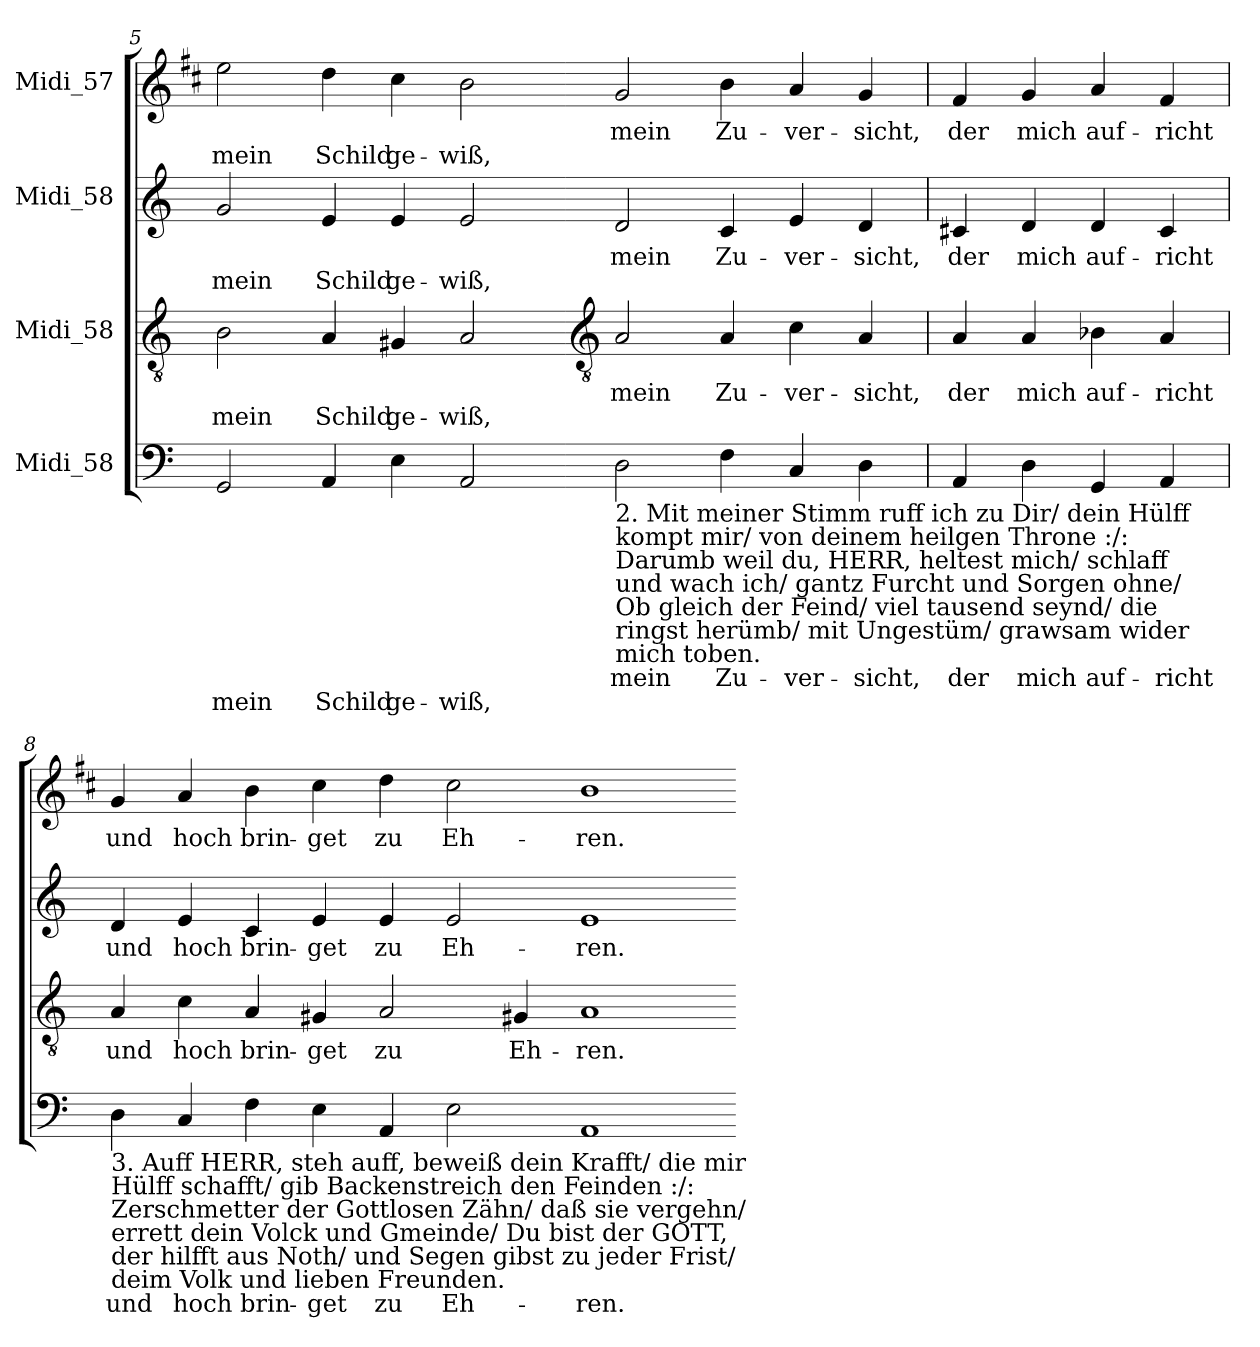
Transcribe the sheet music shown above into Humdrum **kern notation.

**kern	**text	**text	**kern	**text	**text	**kern	**text	**text	**kern	**text	**text
*part4	*part4	*part4	*part3	*part3	*part3	*part2	*part2	*part2	*part1	*part1	*part1
*staff4	*staff4	*staff4	*staff3	*staff3	*staff3	*staff2	*staff2	*staff2	*staff1	*staff1	*staff1
*I"Midi_58	*	*	*I"Midi_58	*	*	*I"Midi_58	*	*	*I"Midi_57	*	*
*clefF4	*	*	*clefGv2	*	*	*clefG2	*	*	*clefG2	*	*
*	*	*	*	*	*	*	*	*	*ITrd1c2	*	*
*k[]	*	*	*k[]	*	*	*k[]	*	*	*k[]	*	*
*C:	*	*	*C:	*	*	*C:	*	*	*C:	*	*
=5	=5	=5	=5	=5	=5	=5	=5	=5	=5	=5	=5
!	!	!LO:LY:b	!	!	!LO:LY:b	!	!	!LO:LY:b	!	!	!LO:LY:b
2GG	.	mein	2B	.	mein	2g	.	mein	2dd	.	mein
!	!	!LO:LY:b	!	!	!LO:LY:b	!	!	!LO:LY:b	!	!	!LO:LY:b
4AA	.	Schild	4A	.	Schild	4e	.	Schild	4cc	.	Schild
!	!	!LO:LY:b	!	!	!LO:LY:b	!	!	!LO:LY:b	!	!	!LO:LY:b
4E	.	ge-	4G#X	.	ge-	4e	.	ge-	4b	.	ge-
!	!	!LO:LY:b	!	!	!LO:LY:b	!	!	!LO:LY:b	!	!	!LO:LY:b
2AA	.	-wiß,	2A	.	-wiß,	2e	.	-wiß,	2a	.	-wiß,
!!LO:LB:g=z
=6-	=6-	=6-	=6-	=6-	=6-	=6-	=6-	=6-	=6-	=6-	=6-
*	*	*	*clefGv2	*	*	*	*	*	*	*	*
!LO:TX:b:t=2. Mit meiner Stimm ruff ich zu Dir/ dein Hülff\nkompt mir/ von deinem heilgen Throne &colon;/&colon;\nDarumb weil du, HERR, heltest mich/ schlaff\nund wach ich/ gantz Furcht und Sorgen ohne/\nOb gleich der Feind/ viel tausend seynd/ die\nringst herümb/ mit Ungestüm/ grawsam wider\nmich toben.	!	!	!	!	!	!	!	!	!	!	!
!	!LO:LY:b	!	!	!LO:LY:b	!	!	!LO:LY:b	!	!	!LO:LY:b	!
2D	mein	.	2A	mein	.	2d	mein	.	2f	mein	.
!	!LO:LY:b	!	!	!LO:LY:b	!	!	!LO:LY:b	!	!	!LO:LY:b	!
4F	Zu-	.	4A	Zu-	.	4c	Zu-	.	4a	Zu-	.
!	!LO:LY:b	!	!	!LO:LY:b	!	!	!LO:LY:b	!	!	!LO:LY:b	!
4C	-ver-	.	4c	-ver-	.	4e	-ver-	.	4g	-ver-	.
!	!LO:LY:b	!	!	!LO:LY:b	!	!	!LO:LY:b	!	!	!LO:LY:b	!
4D	-sicht,	.	4A	-sicht,	.	4d	-sicht,	.	4f	-sicht,	.
=7	=7	=7	=7	=7	=7	=7	=7	=7	=7	=7	=7
!	!LO:LY:b	!	!	!LO:LY:b	!	!	!LO:LY:b	!	!	!LO:LY:b	!
4AA	der	.	4A	der	.	4c#X	der	.	4e	der	.
!	!LO:LY:b	!	!	!LO:LY:b	!	!	!LO:LY:b	!	!	!LO:LY:b	!
4D	mich	.	4A	mich	.	4d	mich	.	4f	mich	.
!	!LO:LY:b	!	!	!LO:LY:b	!	!	!LO:LY:b	!	!	!LO:LY:b	!
4GG	auf-	.	4B-X	auf-	.	4d	auf-	.	4g	auf-	.
!	!LO:LY:b	!	!	!LO:LY:b	!	!	!LO:LY:b	!	!	!LO:LY:b	!
4AA	-richt	.	4A	-richt	.	4c#	-richt	.	4e	-richt	.
=8	=8	=8	=8	=8	=8	=8	=8	=8	=8	=8	=8
!LO:TX:b:t=3. Auff HERR, steh auff, beweiß dein Krafft/ die mir\nHülff schafft/ gib Backenstreich den Feinden &colon;/&colon;\nZerschmetter der Gottlosen Zähn/ daß sie vergehn/\nerrett dein Volck und Gmeinde/ Du bist der GOTT,\nder hilfft aus Noth/ und Segen gibst zu jeder Frist/\ndeim Volk und lieben Freunden.	!	!	!	!	!	!	!	!	!	!	!
!	!LO:LY:b	!	!	!LO:LY:b	!	!	!LO:LY:b	!	!	!LO:LY:b	!
4D	und	.	4A	und	.	4d	und	.	4f	und	.
!	!LO:LY:b	!	!	!LO:LY:b	!	!	!LO:LY:b	!	!	!LO:LY:b	!
4C	hoch	.	4c	hoch	.	4e	hoch	.	4g	hoch	.
!	!LO:LY:b	!	!	!LO:LY:b	!	!	!LO:LY:b	!	!	!LO:LY:b	!
4F	brin-	.	4A	brin-	.	4c	brin-	.	4a	brin-	.
!	!LO:LY:b	!	!	!LO:LY:b	!	!	!LO:LY:b	!	!	!LO:LY:b	!
4E	-get	.	4G#X	-get	.	4e	-get	.	4b	-get	.
!	!LO:LY:b	!	!	!LO:LY:b	!	!	!LO:LY:b	!	!	!LO:LY:b	!
4AA	zu	.	2A	zu	.	4e	zu	.	4cc	zu	.
!	!LO:LY:b	!	!	!	!	!	!LO:LY:b	!	!	!LO:LY:b	!
2E	Eh-	.	.	.	.	2e	Eh-	.	2b	Eh-	.
!	!	!	!	!LO:LY:b	!	!	!	!	!	!	!
.	.	.	4G#X	Eh-	.	.	.	.	.	.	.
!	!LO:LY:b	!	!	!LO:LY:b	!	!	!LO:LY:b	!	!	!LO:LY:b	!
1AA	-ren.	.	1A	-ren.	.	1e	-ren.	.	1a	-ren.	.
=-	=-	=-	=-	=-	=-	=-	=-	=-	=-	=-	=-
*-	*-	*-	*-	*-	*-	*-	*-	*-	*-	*-	*-
